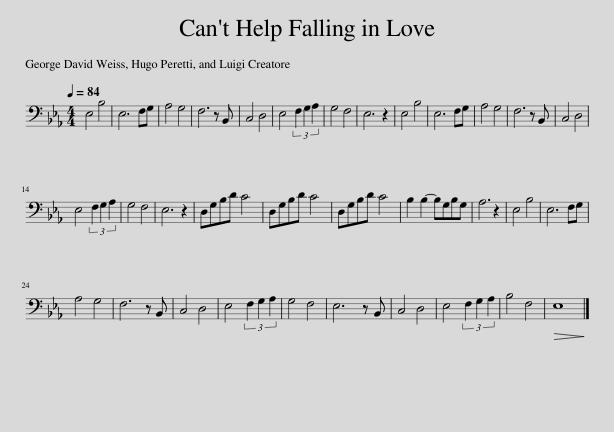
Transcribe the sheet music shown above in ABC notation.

X:1
L:1/8
Q:1/4=84
M:4/4
I:linebreak $
K:Eb
V:1 bass
V:1
 E,4 B,4 | E,6 F,G, | A,4 G,4 | F,6 z B,, | C,4 D,4 | %5
 E,4 (3F,2 G,2 A,2 | G,4 F,4 | E,6 z2 | E,4 B,4 | E,6 F,G, | %10
 A,4 G,4 | F,6 z B,, | C,4 D,4 |$ E,4 (3F,2 G,2 A,2 | G,4 F,4 | %15
 E,6 z2 | D,G,B,D C4 | D,G,B,D C4 | D,G,B,D C4 | B,2 B,2- B,G,B,G, | %20
 A,6 z2 | E,4 B,4 | E,6 F,G, |$ A,4 G,4 | F,6 z B,, | %25
 C,4 D,4 | E,4 (3F,2 G,2 A,2 | G,4 F,4 | E,6 z B,, | C,4 D,4 | %30
 E,4 (3F,2 G,2 A,2 | B,4 F,4 |!>(! E,8!>)! |] %33
